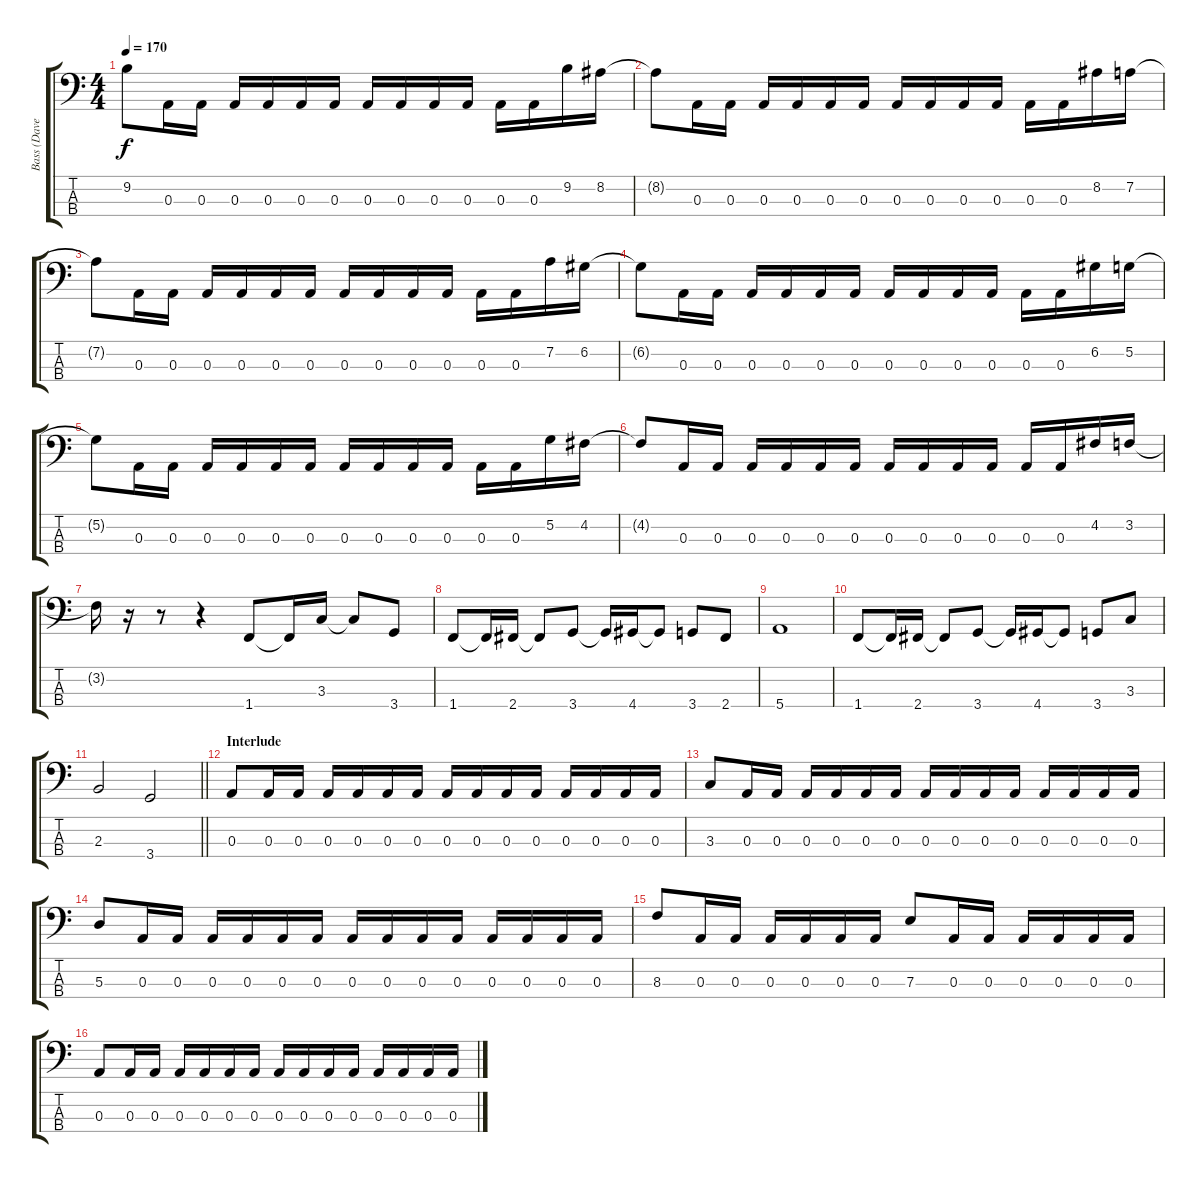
\track ("Bass (Dave Ellefson)" "Bass (Dave") {instrument electricbasspick}
\staff {score tabs}
\tuning (G2 D2 A1 E1) {hide}
\ts (4 4)
\tempo 170
\clef f4
\ks c
9.2{t}.8{dy f} 0.3.16 0.3.16 0.3.16 0.3.16 0.3.16 0.3.16 0.3.16 0.3.16 0.3.16 0.3.16 0.3.16 0.3.16 9.2.16 8.2.16 |
8.2{t}.8 0.3.16 0.3.16 0.3.16 0.3.16 0.3.16 0.3.16 0.3.16 0.3.16 0.3.16 0.3.16 0.3.16 0.3.16 8.2.16 7.2.16 |
7.2{t}.8 0.3.16 0.3.16 0.3.16 0.3.16 0.3.16 0.3.16 0.3.16 0.3.16 0.3.16 0.3.16 0.3.16 0.3.16 7.2.16 6.2.16 |
6.2{t}.8 0.3.16 0.3.16 0.3.16 0.3.16 0.3.16 0.3.16 0.3.16 0.3.16 0.3.16 0.3.16 0.3.16 0.3.16 6.2.16 5.2.16 |
5.2{t}.8 0.3.16 0.3.16 0.3.16 0.3.16 0.3.16 0.3.16 0.3.16 0.3.16 0.3.16 0.3.16 0.3.16 0.3.16 5.2.16 4.2.16 |
4.2{t}.8 0.3.16 0.3.16 0.3.16 0.3.16 0.3.16 0.3.16 0.3.16 0.3.16 0.3.16 0.3.16 0.3.16 0.3.16 4.2.16 3.2.16 |
3.2{t}.16 r.16 r.8 r.4 1.4.8 1.4{t}.16 3.3.16 3.3{t}.8 3.4.8 |
1.4.8 1.4{t}.16 2.4.16 2.4{t}.8 3.4.8 3.4{t}.16 4.4.16 4.4{t}.8 3.4.8 2.4.8 |
5.4.1 |
1.4.8 1.4{t}.16 2.4.16 2.4{t}.8 3.4.8 3.4{t}.16 4.4.16 4.4{t}.8 3.4.8 3.3.8 |
\barLineRight lightlight
2.3.2 3.4.2 |
\section ("" "Interlude")
0.3.8 0.3.16 0.3.16 0.3.16 0.3.16 0.3.16 0.3.16 0.3.16 0.3.16 0.3.16 0.3.16 0.3.16 0.3.16 0.3.16 0.3.16 |
3.3.8 0.3.16 0.3.16 0.3.16 0.3.16 0.3.16 0.3.16 0.3.16 0.3.16 0.3.16 0.3.16 0.3.16 0.3.16 0.3.16 0.3.16 |
5.3.8 0.3.16 0.3.16 0.3.16 0.3.16 0.3.16 0.3.16 0.3.16 0.3.16 0.3.16 0.3.16 0.3.16 0.3.16 0.3.16 0.3.16 |
8.3.8 0.3.16 0.3.16 0.3.16 0.3.16 0.3.16 0.3.16 7.3.8 0.3.16 0.3.16 0.3.16 0.3.16 0.3.16 0.3.16 |
0.3.8 0.3.16 0.3.16 0.3.16 0.3.16 0.3.16 0.3.16 0.3.16 0.3.16 0.3.16 0.3.16 0.3.16 0.3.16 0.3.16 0.3.16
